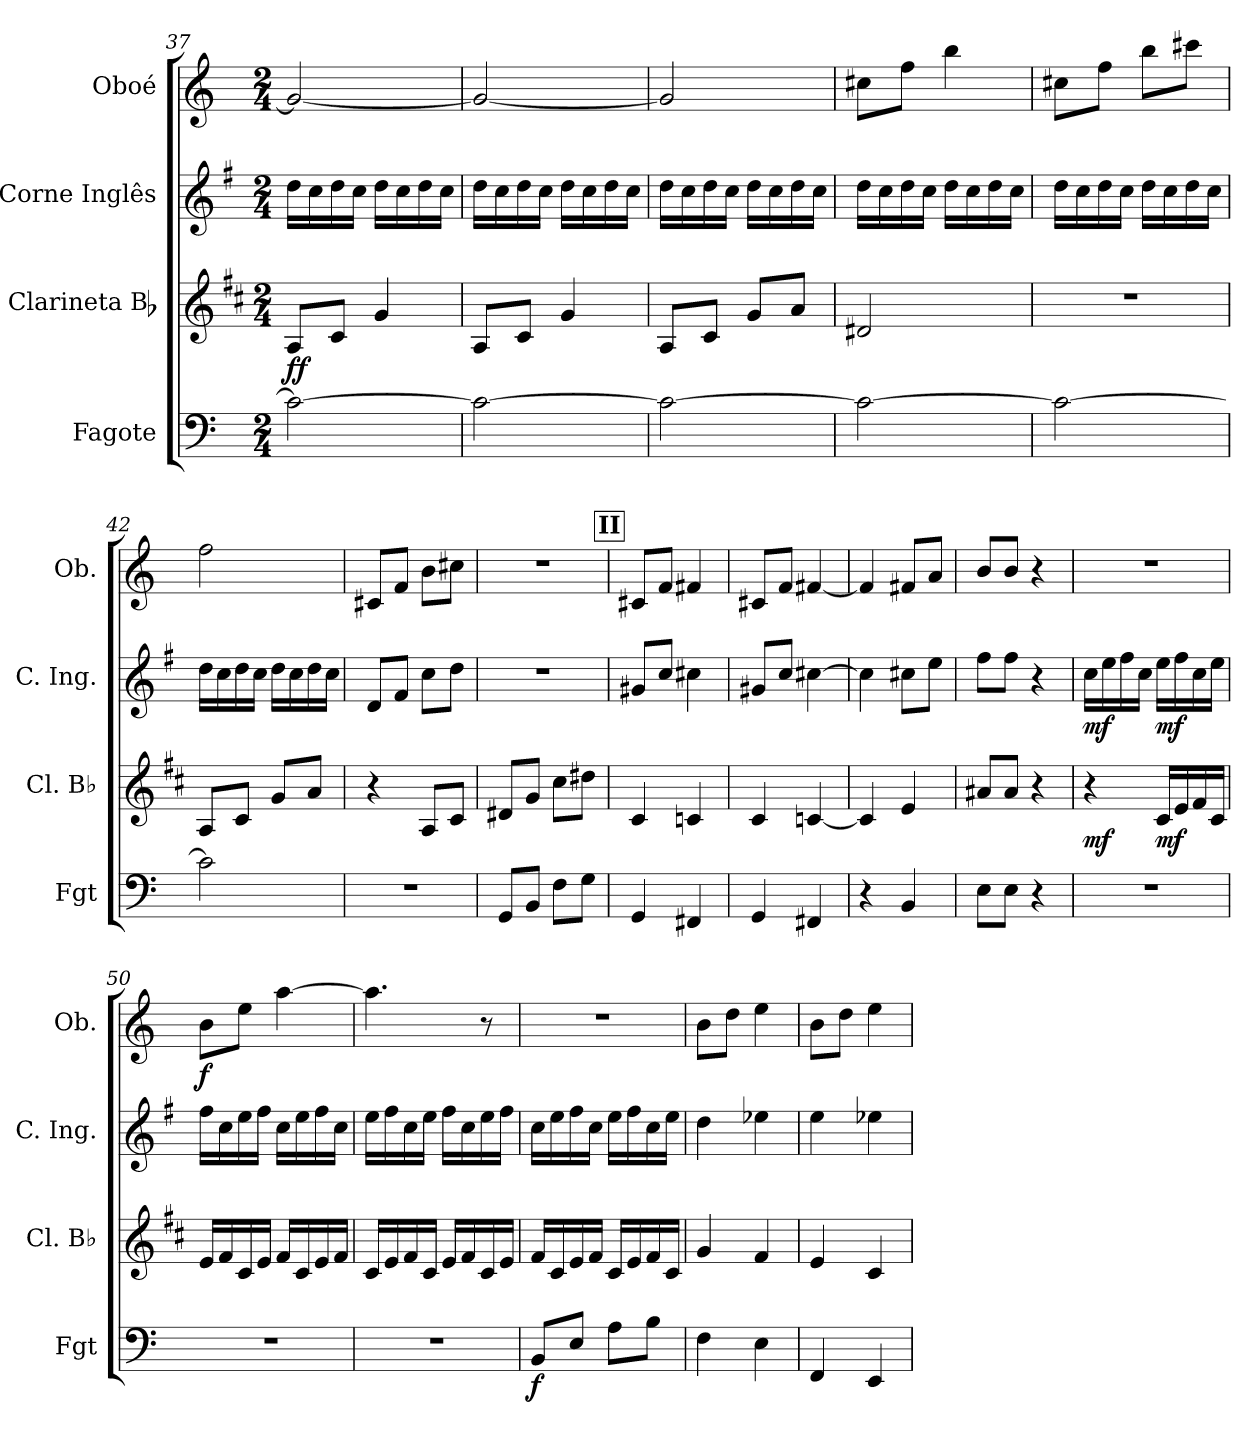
**kern	**dynam	**kern	**dynam	**kern	**dynam	**kern	**dynam
*part4	*part4	*part3	*part3	*part2	*part2	*part1	*part1
*staff4	*staff4	*staff3	*staff3	*staff2	*staff2	*staff1	*staff1
*I"Fagote	*	*I"Clarineta Bb	*	*I"Corne Inglês	*	*I"Oboé	*
*I'Fgt	*	*I'Cl. Bb	*	*I'C. Ing.	*	*I'Ob.	*
*clefF4	*	*clefG2	*	*clefG2	*	*clefG2	*
*	*	*ITrd1c2	*	*ITrd4c7	*	*	*
*k[]	*	*k[]	*	*k[]	*	*k[]	*
*M2/4	*	*M2/4	*	*M2/4	*	*M2/4	*
=37	=37	=37	=37	=37	=37	=37	=37
!	!	!	!LO:DY:b	!	!	!	!
2c#\_	.	8G/L	ff	16g\LL	.	2g/_	.
.	.	.	.	16f\	.	.	.
.	.	8B/J	.	16g\	.	.	.
.	.	.	.	16f\JJ	.	.	.
.	.	4f/	.	16g\LL	.	.	.
.	.	.	.	16f\	.	.	.
.	.	.	.	16g\	.	.	.
.	.	.	.	16f\JJ	.	.	.
!!LO:PB:g=z
=38	=38	=38	=38	=38	=38	=38	=38
2c#\_	.	8G/L	.	16g\LL	.	2g/_	.
.	.	.	.	16f\	.	.	.
.	.	8B/J	.	16g\	.	.	.
.	.	.	.	16f\JJ	.	.	.
.	.	4f/	.	16g\LL	.	.	.
.	.	.	.	16f\	.	.	.
.	.	.	.	16g\	.	.	.
.	.	.	.	16f\JJ	.	.	.
=39	=39	=39	=39	=39	=39	=39	=39
2c#\_	.	8G/L	.	16g\LL	.	2g/]	.
.	.	.	.	16f\	.	.	.
.	.	8B/J	.	16g\	.	.	.
.	.	.	.	16f\JJ	.	.	.
.	.	8f/L	.	16g\LL	.	.	.
.	.	.	.	16f\	.	.	.
.	.	8g/J	.	16g\	.	.	.
.	.	.	.	16f\JJ	.	.	.
=40	=40	=40	=40	=40	=40	=40	=40
2c#\_	.	2c#X/	.	16g\LL	.	8cc#X\L	.
.	.	.	.	16f\	.	.	.
.	.	.	.	16g\	.	8ff\J	.
.	.	.	.	16f\JJ	.	.	.
.	.	.	.	16g\LL	.	4bb\	.
.	.	.	.	16f\	.	.	.
.	.	.	.	16g\	.	.	.
.	.	.	.	16f\JJ	.	.	.
=41	=41	=41	=41	=41	=41	=41	=41
2c#\_	.	2r	.	16g\LL	.	8cc#X\L	.
.	.	.	.	16f\	.	.	.
.	.	.	.	16g\	.	8ff\J	.
.	.	.	.	16f\JJ	.	.	.
.	.	.	.	16g\LL	.	8bb\L	.
.	.	.	.	16f\	.	.	.
.	.	.	.	16g\	.	8ccc#X\J	.
.	.	.	.	16f\JJ	.	.	.
=42	=42	=42	=42	=42	=42	=42	=42
2c#\]	.	8G/L	.	16g\LL	.	2ff\	.
.	.	.	.	16f\	.	.	.
.	.	8B/J	.	16g\	.	.	.
.	.	.	.	16f\JJ	.	.	.
.	.	8f/L	.	16g\LL	.	.	.
.	.	.	.	16f\	.	.	.
.	.	8g/J	.	16g\	.	.	.
.	.	.	.	16f\JJ	.	.	.
!!LO:LB:g=z
=43	=43	=43	=43	=43	=43	=43	=43
2r	.	4r	.	8G/L	.	8c#X/L	.
.	.	.	.	8B/J	.	8f/J	.
.	.	8G/L	.	8f\L	.	8b\L	.
.	.	8B/J	.	8g\J	.	8cc#X\J	.
=44	=44	=44	=44	=44	=44	=44	=44
8GG/L	.	8c#X/L	.	2r	.	2r	.
8BB/J	.	8f/J	.	.	.	.	.
8F\L	.	8b\L	.	.	.	.	.
8G\J	.	8cc#X\J	.	.	.	.	.
!!LO:REH:place=s1:a:B:fs=14:t=II
=45	=45	=45	=45	=45	=45	=45	=45
4GG/	.	4B/	.	8c#X/L	.	8c#X/L	.
.	.	.	.	8f/J	.	8f/J	.
4FF#X/	.	4B-X/	.	4f#X\	.	4f#X/	.
=46	=46	=46	=46	=46	=46	=46	=46
4GG/	.	4B/	.	8c#X/L	.	8c#X/L	.
.	.	.	.	8f/J	.	8f/J	.
4FF#X/	.	[4B-X/	.	[4f#X\	.	[4f#X/	.
=47	=47	=47	=47	=47	=47	=47	=47
4r	.	4B-/]	.	4f#\]	.	4f#/]	.
4BB/	.	4d/	.	8f#X\L	.	8f#X/L	.
.	.	.	.	8a\J	.	8a/J	.
=48	=48	=48	=48	=48	=48	=48	=48
8E\L	.	8g#X/L	.	8b\L	.	8b/L	.
8E\J	.	8g#/J	.	8b\J	.	8b/J	.
4r	.	4r	.	4r	.	4r	.
=49	=49	=49	=49	=49	=49	=49	=49
!	!	!	!LO:DY:b	!	!LO:DY:b	!	!
2r	.	4r	mf	16f\LL	mf	2r	.
.	.	.	.	16a\	.	.	.
.	.	.	.	16b\	.	.	.
.	.	.	.	16f\JJ	.	.	.
!	!	!	!LO:DY:b	!	!LO:DY:b	!	!
.	.	16B/LL	mf	16a\LL	mf	.	.
.	.	16d/	.	16b\	.	.	.
.	.	16e/	.	16f\	.	.	.
.	.	16B/JJ	.	16a\JJ	.	.	.
!!LO:LB:g=z
=50	=50	=50	=50	=50	=50	=50	=50
!	!	!	!	!	!	!	!LO:DY:b
2r	.	16d/LL	.	16b\LL	.	8b\L	f
.	.	16e/	.	16f\	.	.	.
.	.	16B/	.	16a\	.	8ee\J	.
.	.	16d/JJ	.	16b\JJ	.	.	.
.	.	16e/LL	.	16f\LL	.	[4aa\	.
.	.	16B/	.	16a\	.	.	.
.	.	16d/	.	16b\	.	.	.
.	.	16e/JJ	.	16f\JJ	.	.	.
=51	=51	=51	=51	=51	=51	=51	=51
2r	.	16B/LL	.	16a\LL	.	4.aa\]	.
.	.	16d/	.	16b\	.	.	.
.	.	16e/	.	16f\	.	.	.
.	.	16B/JJ	.	16a\JJ	.	.	.
.	.	16d/LL	.	16b\LL	.	.	.
.	.	16e/	.	16f\	.	.	.
.	.	16B/	.	16a\	.	8r	.
.	.	16d/JJ	.	16b\JJ	.	.	.
=52	=52	=52	=52	=52	=52	=52	=52
!	!LO:DY:b	!	!	!	!	!	!
8BB/L	f	16e/LL	.	16f\LL	.	2r	.
.	.	16B/	.	16a\	.	.	.
8E/J	.	16d/	.	16b\	.	.	.
.	.	16e/JJ	.	16f\JJ	.	.	.
8A\L	.	16B/LL	.	16a\LL	.	.	.
.	.	16d/	.	16b\	.	.	.
8B\J	.	16e/	.	16f\	.	.	.
.	.	16B/JJ	.	16a\JJ	.	.	.
=53	=53	=53	=53	=53	=53	=53	=53
4F\	.	4f/	.	4g\	.	8b\L	.
.	.	.	.	.	.	8dd\J	.
4E\	.	4e/	.	4a-X\	.	4ee\	.
=54	=54	=54	=54	=54	=54	=54	=54
4FF/	.	4d/	.	4a\	.	8b\L	.
.	.	.	.	.	.	8dd\J	.
4EE/	.	4B/	.	4a-X\	.	4ee\	.
=	=	=	=	=	=	=	=
*-	*-	*-	*-	*-	*-	*-	*-
